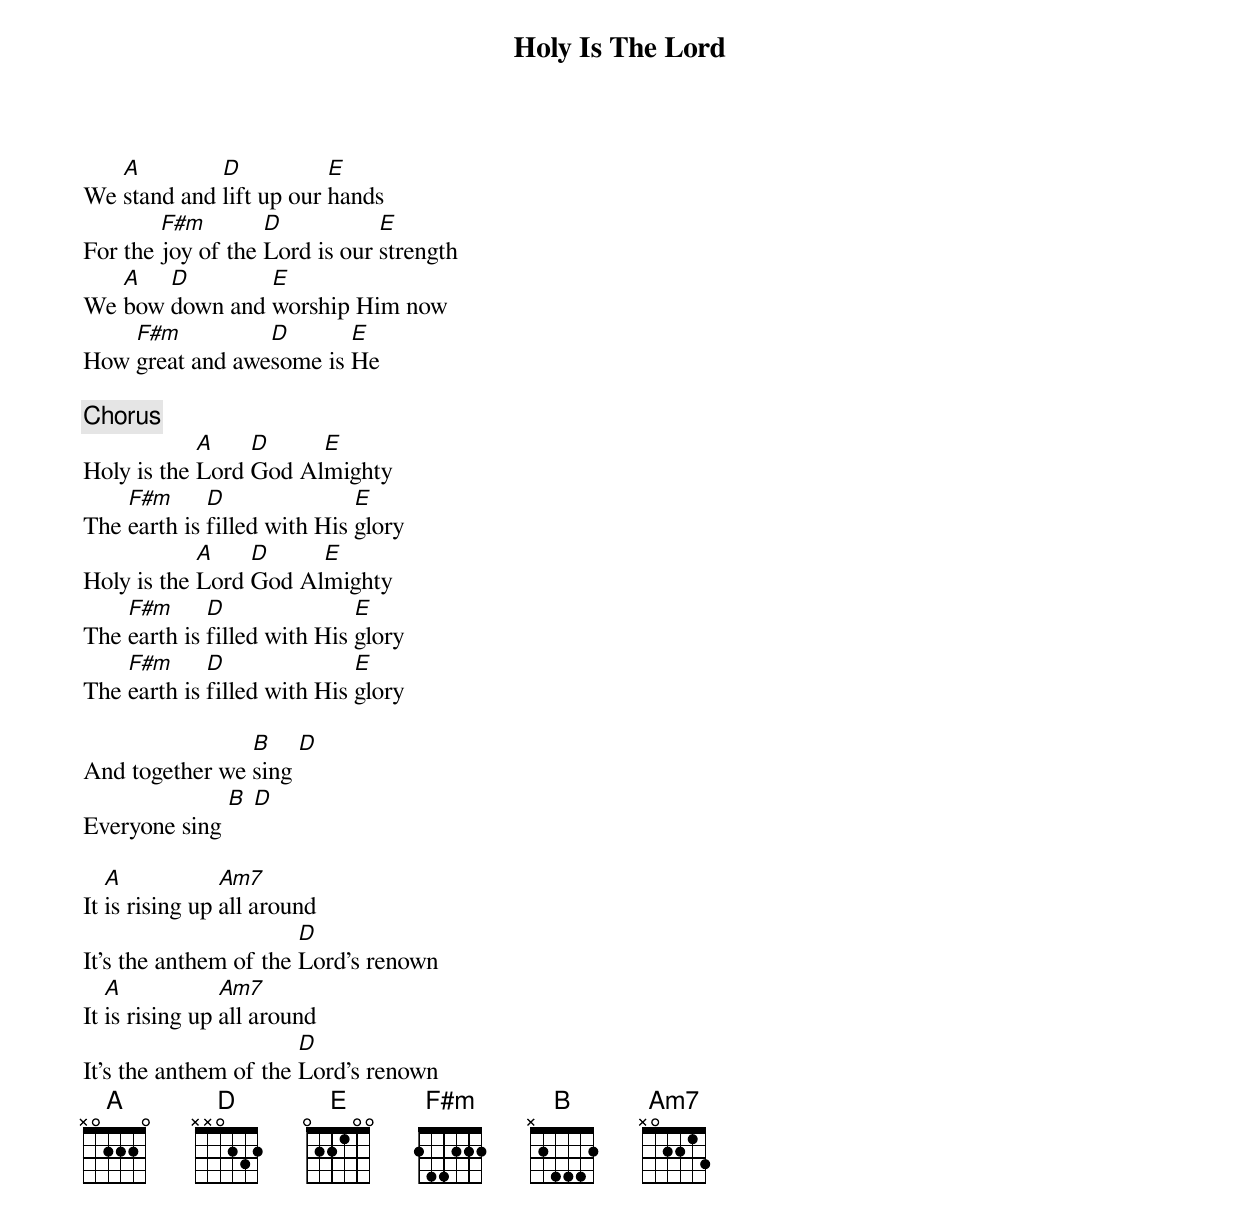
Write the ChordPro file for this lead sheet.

{Title: Holy Is The Lord}

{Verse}
We [A]stand and [D]lift up our [E]hands
For the [F#m]joy of the [D]Lord is our [E]strength
We [A]bow [D]down and [E]worship Him now
How [F#m]great and awe[D]some is [E]He

{Chorus}
Holy is the [A]Lord [D]God Al[E]mighty
The [F#m]earth is [D]filled with His [E]glory
Holy is the [A]Lord [D]God Al[E]mighty
The [F#m]earth is [D]filled with His [E]glory
The [F#m]earth is [D]filled with His [E]glory

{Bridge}
And together we [B]sing [D]
Everyone sing [B] [D]

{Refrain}
It [A]is rising up [Am7]all around
It's the anthem of the [D]Lord's renown
It [A]is rising up [Am7]all around
It's the anthem of the [D]Lord's renown
